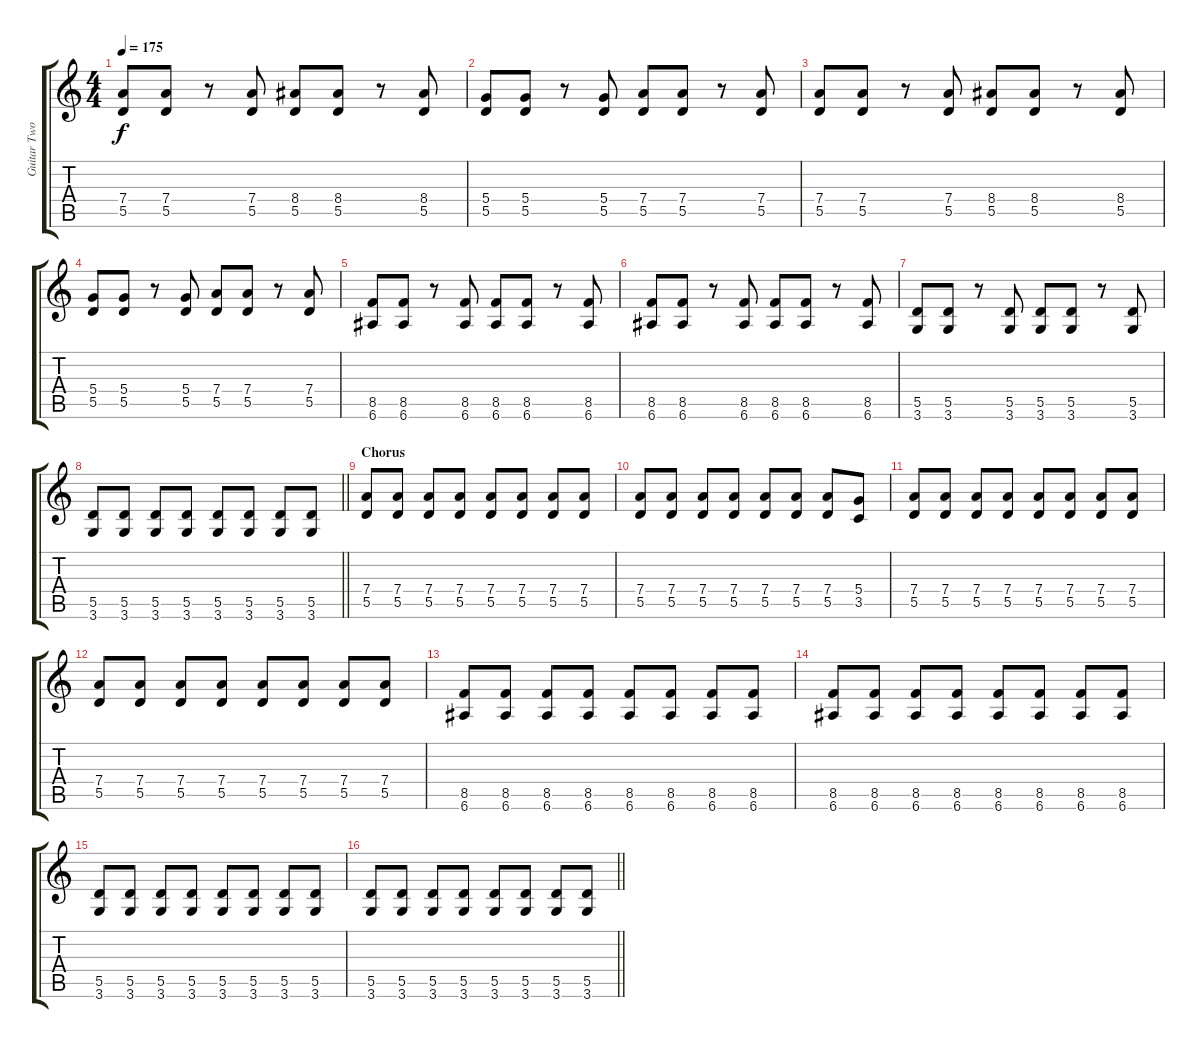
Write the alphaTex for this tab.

\track ("Guitar Two" "Guitar Two") {instrument distortionguitar}
\staff {score tabs}
\tuning (E4 B3 G3 D3 A2 E2) {hide}
\ts (4 4)
\tempo 175
\clef g2
\ks c
(7.4 5.5).8{dy f volume 12} (7.4 5.5).8 r.8 (7.4 5.5).8 (8.4 5.5).8 (8.4 5.5).8 r.8 (8.4 5.5).8 |
(5.4 5.5).8 (5.4 5.5).8 r.8 (5.4 5.5).8 (7.4 5.5).8 (7.4 5.5).8 r.8 (7.4 5.5).8 |
(7.4 5.5).8 (7.4 5.5).8 r.8 (7.4 5.5).8 (8.4 5.5).8 (8.4 5.5).8 r.8 (8.4 5.5).8 |
(5.4 5.5).8 (5.4 5.5).8 r.8 (5.4 5.5).8 (7.4 5.5).8 (7.4 5.5).8 r.8 (7.4 5.5).8 |
(8.5 6.6).8 (8.5 6.6).8 r.8 (8.5 6.6).8 (8.5 6.6).8 (8.5 6.6).8 r.8 (8.5 6.6).8 |
(8.5 6.6).8 (8.5 6.6).8 r.8 (8.5 6.6).8 (8.5 6.6).8 (8.5 6.6).8 r.8 (8.5 6.6).8 |
(5.5 3.6).8 (5.5 3.6).8 r.8 (5.5 3.6).8 (5.5 3.6).8 (5.5 3.6).8 r.8 (5.5 3.6).8 |
\barLineRight lightlight
(5.5 3.6).8 (5.5 3.6).8 (5.5 3.6).8 (5.5 3.6).8 (5.5 3.6).8 (5.5 3.6).8 (5.5 3.6).8 (5.5 3.6).8 |
\section ("" "Chorus")
(7.4 5.5).8 (7.4 5.5).8 (7.4 5.5).8 (7.4 5.5).8 (7.4 5.5).8 (7.4 5.5).8 (7.4 5.5).8 (7.4 5.5).8 |
(7.4 5.5).8 (7.4 5.5).8 (7.4 5.5).8 (7.4 5.5).8 (7.4 5.5).8 (7.4 5.5).8 (7.4 5.5).8 (5.4 3.5).8 |
(7.4 5.5).8 (7.4 5.5).8 (7.4 5.5).8 (7.4 5.5).8 (7.4 5.5).8 (7.4 5.5).8 (7.4 5.5).8 (7.4 5.5).8 |
(7.4 5.5).8 (7.4 5.5).8 (7.4 5.5).8 (7.4 5.5).8 (7.4 5.5).8 (7.4 5.5).8 (7.4 5.5).8 (7.4 5.5).8 |
(8.5 6.6).8 (8.5 6.6).8 (8.5 6.6).8 (8.5 6.6).8 (8.5 6.6).8 (8.5 6.6).8 (8.5 6.6).8 (8.5 6.6).8 |
(8.5 6.6).8 (8.5 6.6).8 (8.5 6.6).8 (8.5 6.6).8 (8.5 6.6).8 (8.5 6.6).8 (8.5 6.6).8 (8.5 6.6).8 |
(5.5 3.6).8 (5.5 3.6).8 (5.5 3.6).8 (5.5 3.6).8 (5.5 3.6).8 (5.5 3.6).8 (5.5 3.6).8 (5.5 3.6).8 |
\barLineRight lightlight
(5.5 3.6).8 (5.5 3.6).8 (5.5 3.6).8 (5.5 3.6).8 (5.5 3.6).8 (5.5 3.6).8 (5.5 3.6).8 (5.5 3.6).8
